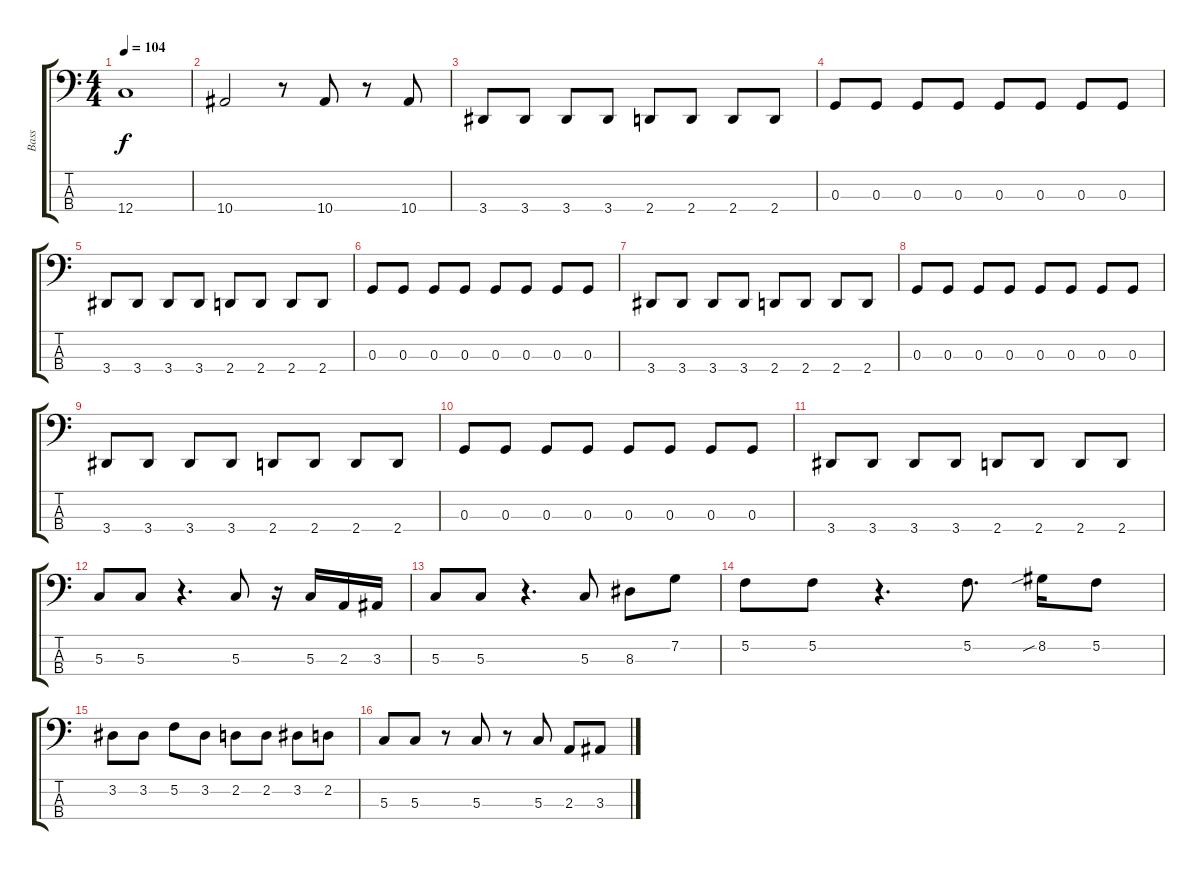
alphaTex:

\track ("Bass" "Bass") {instrument electricbassfinger}
\staff {score tabs}
\tuning (F2 C2 G1 C1) {hide}
\ts (4 4)
\tempo 104
\clef f4
\ks c
12.4.1{dy f} |
10.4.2 r.8 10.4.8 r.8 10.4.8 |
3.4.8 3.4.8 3.4.8 3.4.8 2.4.8 2.4.8 2.4.8 2.4.8 |
0.3.8 0.3.8 0.3.8 0.3.8 0.3.8 0.3.8 0.3.8 0.3.8 |
3.4.8 3.4.8 3.4.8 3.4.8 2.4.8 2.4.8 2.4.8 2.4.8 |
0.3.8 0.3.8 0.3.8 0.3.8 0.3.8 0.3.8 0.3.8 0.3.8 |
3.4.8 3.4.8 3.4.8 3.4.8 2.4.8 2.4.8 2.4.8 2.4.8 |
0.3.8 0.3.8 0.3.8 0.3.8 0.3.8 0.3.8 0.3.8 0.3.8 |
3.4.8 3.4.8 3.4.8 3.4.8 2.4.8 2.4.8 2.4.8 2.4.8 |
0.3.8 0.3.8 0.3.8 0.3.8 0.3.8 0.3.8 0.3.8 0.3.8 |
3.4.8 3.4.8 3.4.8 3.4.8 2.4.8 2.4.8 2.4.8 2.4.8 |
5.3.8 5.3.8 r.4{d} 5.3.8 r.16 5.3.16 2.3.16 3.3.16 |
5.3.8 5.3.8 r.4{d} 5.3.8 8.3.8 7.2.8 |
5.2.8 5.2.8 r.4{d} 5.2.8{d} 8.2{sib}.16 5.2.8 |
3.2.8 3.2.8 5.2.8 3.2.8 2.2.8 2.2.8 3.2.8 2.2.8 |
5.3.8 5.3.8 r.8 5.3.8 r.8 5.3.8 2.3.8 3.3.8
